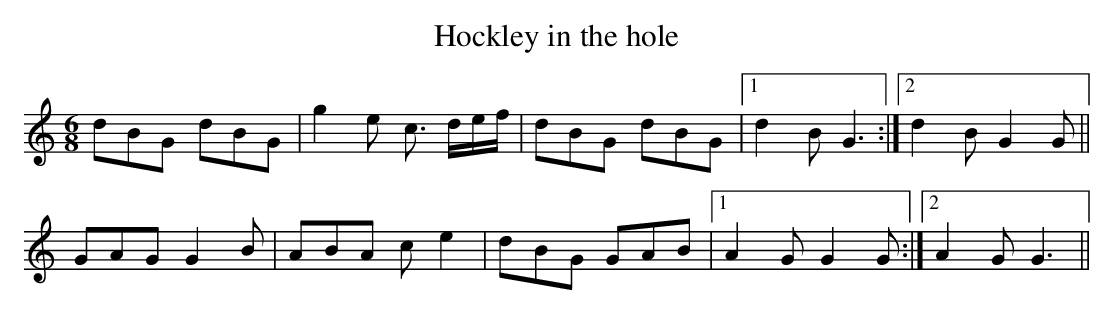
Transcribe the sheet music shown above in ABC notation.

X:1
T:Hockley in the hole
M:6/8
L:1/8
K:GMix
dBG dBG|g2e c> de/2f/2|dBG dBG|1 d2B G3:|2 d2B G2G||
GAG G2B|ABA ce2|dBG GAB|1 A2G G2G:|2 A2G G3||
